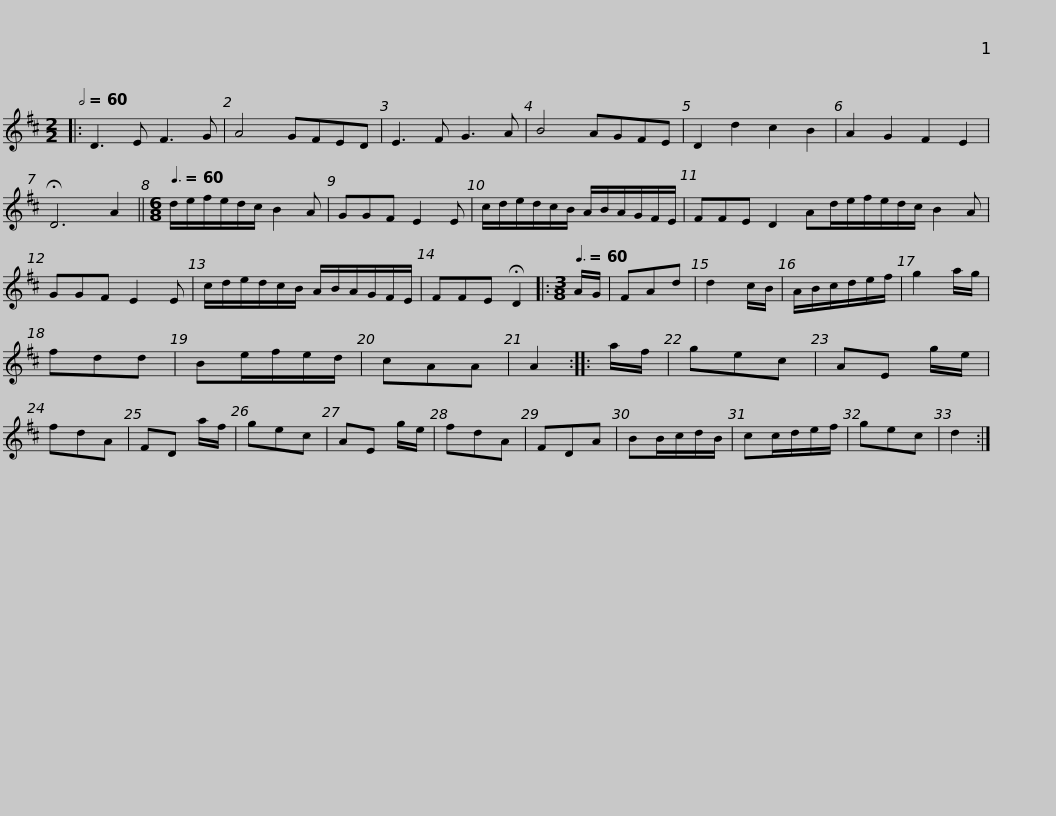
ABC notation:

X:1
L:1/8
Q:1/2=60
M:2/2
I:linebreak $
K:D
V:1 treble
V:1
|: D3 E F3 G | A4 GFED | E3 F G3 A | B4 AGFE | D2 d2 c2 B2 | %5
 A2 G2 F2 E2 | !fermata!D6 A2 ||$[M:6/8][Q:3/8=60] d/e/f/e/d/c/ B2 A | GGF E2 E | c/d/e/d/c/B/ A/B/A/G/F/E/ | %10
 FFE D2 Ad/e/f/e/d/c/ B2 A | GGF E2 E |$ c/d/e/d/c/B/ A/B/A/G/F/E/ | FFE !fermata!D2 |:[M:3/8][Q:3/8=60] A/G/ | %15
 FAd | d2 c/B/ | A/B/c/d/e/f/ | g2 a/g/ | fdd | %20
 Be/f/e/d/ |$ cAA | A2 :: a/f/ | gec | %25
 AE g/e/ | fdA | FD a/f/ | gec | AE g/e/ | %30
 fdA | FDA | BB/c/d/B/ |$ cc/d/e/f/ | gec | %35
 d2 :| %36
